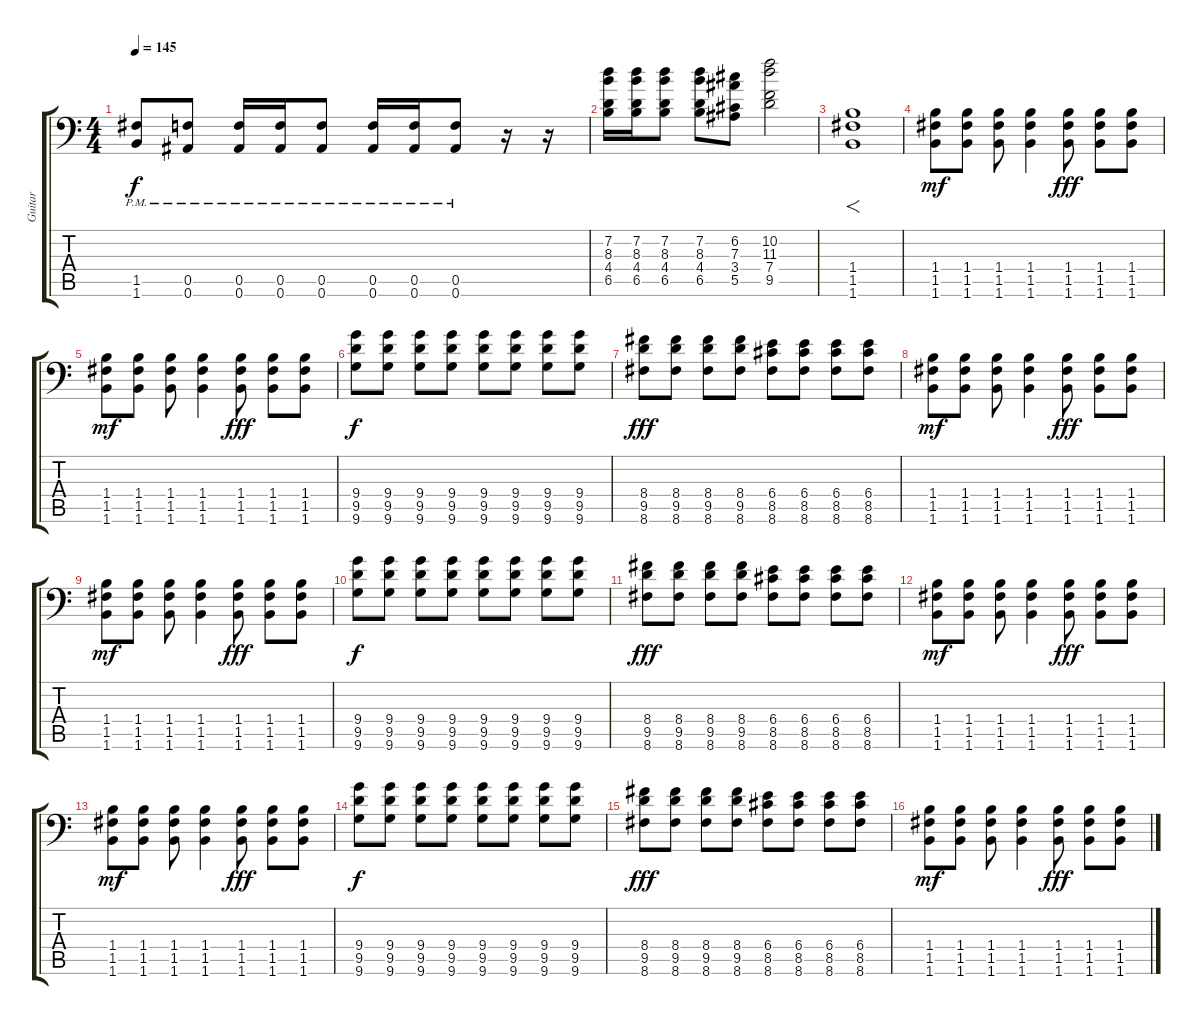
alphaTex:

\track ("Guitar" "Guitar") {instrument distortionguitar}
\staff {score tabs}
\tuning (C4 G3 Eb3 Bb2 F2 Bb1) {hide}
\ts (4 4)
\tempo 145
\clef f4
\ks c
(1.5{pm} 1.6{pm}).8{dy f} (0.5{pm} 0.6{pm}).8 (0.5{pm} 0.6{pm}).16 (0.5{pm} 0.6{pm}).16 (0.5{pm} 0.6{pm}).8 (0.5{pm} 0.6{pm}).16 (0.5{pm} 0.6{pm}).16 (0.5{pm} 0.6{pm}).8 r.16 r.16 |
(7.2 8.3 4.4 6.5).16 (7.2 8.3 4.4 6.5).16 (7.2 8.3 4.4 6.5).8 (7.2 8.3 4.4 6.5).8 (6.2 7.3 3.4 5.5).8 (10.2 11.3 7.4 9.5).2 |
(1.4 1.5 1.6).1{f} |
(1.4 1.5 1.6).8{dy mf} (1.4 1.5 1.6).8 (1.4 1.5 1.6).8 (1.4 1.5 1.6).4 (1.4 1.5 1.6).8{dy fff} (1.4 1.5 1.6).8 (1.4 1.5 1.6).8 |
(1.4 1.5 1.6).8{dy mf} (1.4 1.5 1.6).8 (1.4 1.5 1.6).8 (1.4 1.5 1.6).4 (1.4 1.5 1.6).8{dy fff} (1.4 1.5 1.6).8 (1.4 1.5 1.6).8 |
(9.4 9.5 9.6).8{dy f} (9.4 9.5 9.6).8 (9.4 9.5 9.6).8 (9.4 9.5 9.6).8 (9.4 9.5 9.6).8 (9.4 9.5 9.6).8 (9.4 9.5 9.6).8 (9.4 9.5 9.6).8 |
(8.4 9.5 8.6).8{dy fff} (8.4 9.5 8.6).8 (8.4 9.5 8.6).8 (8.4 9.5 8.6).8 (6.4 8.5 8.6).8 (6.4 8.5 8.6).8 (6.4 8.5 8.6).8 (6.4 8.5 8.6).8 |
(1.4 1.5 1.6).8{dy mf} (1.4 1.5 1.6).8 (1.4 1.5 1.6).8 (1.4 1.5 1.6).4 (1.4 1.5 1.6).8{dy fff} (1.4 1.5 1.6).8 (1.4 1.5 1.6).8 |
(1.4 1.5 1.6).8{dy mf} (1.4 1.5 1.6).8 (1.4 1.5 1.6).8 (1.4 1.5 1.6).4 (1.4 1.5 1.6).8{dy fff} (1.4 1.5 1.6).8 (1.4 1.5 1.6).8 |
(9.4 9.5 9.6).8{dy f} (9.4 9.5 9.6).8 (9.4 9.5 9.6).8 (9.4 9.5 9.6).8 (9.4 9.5 9.6).8 (9.4 9.5 9.6).8 (9.4 9.5 9.6).8 (9.4 9.5 9.6).8 |
(8.4 9.5 8.6).8{dy fff} (8.4 9.5 8.6).8 (8.4 9.5 8.6).8 (8.4 9.5 8.6).8 (6.4 8.5 8.6).8 (6.4 8.5 8.6).8 (6.4 8.5 8.6).8 (6.4 8.5 8.6).8 |
(1.4 1.5 1.6).8{dy mf} (1.4 1.5 1.6).8 (1.4 1.5 1.6).8 (1.4 1.5 1.6).4 (1.4 1.5 1.6).8{dy fff} (1.4 1.5 1.6).8 (1.4 1.5 1.6).8 |
(1.4 1.5 1.6).8{dy mf} (1.4 1.5 1.6).8 (1.4 1.5 1.6).8 (1.4 1.5 1.6).4 (1.4 1.5 1.6).8{dy fff} (1.4 1.5 1.6).8 (1.4 1.5 1.6).8 |
(9.4 9.5 9.6).8{dy f} (9.4 9.5 9.6).8 (9.4 9.5 9.6).8 (9.4 9.5 9.6).8 (9.4 9.5 9.6).8 (9.4 9.5 9.6).8 (9.4 9.5 9.6).8 (9.4 9.5 9.6).8 |
(8.4 9.5 8.6).8{dy fff} (8.4 9.5 8.6).8 (8.4 9.5 8.6).8 (8.4 9.5 8.6).8 (6.4 8.5 8.6).8 (6.4 8.5 8.6).8 (6.4 8.5 8.6).8 (6.4 8.5 8.6).8 |
(1.4 1.5 1.6).8{dy mf} (1.4 1.5 1.6).8 (1.4 1.5 1.6).8 (1.4 1.5 1.6).4 (1.4 1.5 1.6).8{dy fff} (1.4 1.5 1.6).8 (1.4 1.5 1.6).8
